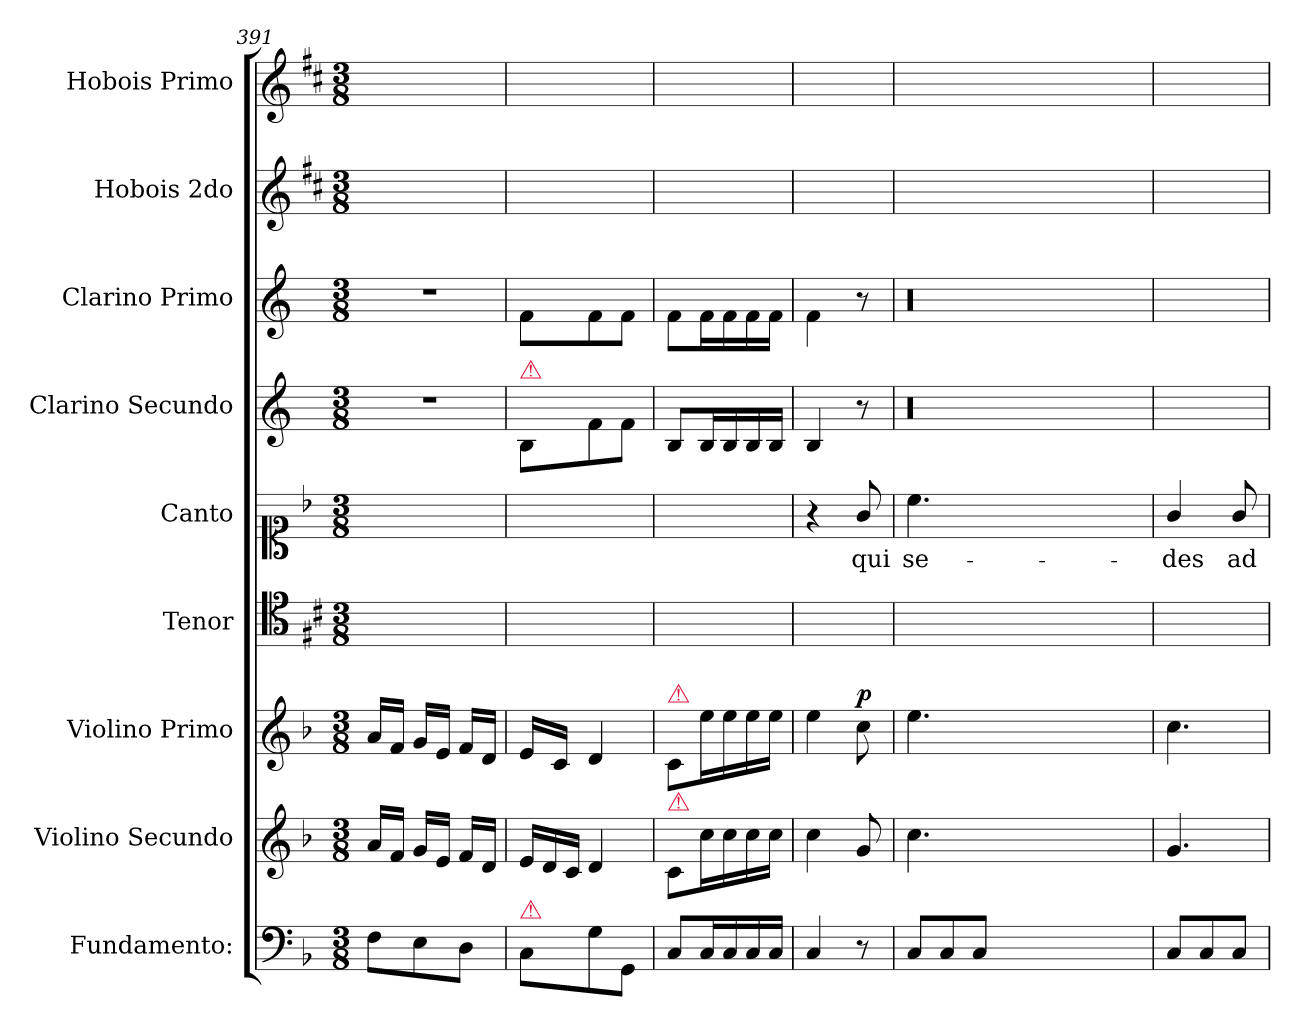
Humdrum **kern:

**kern	**kern	**kern	**dynam	**kern	**kern	**text	**kern	**kern	**kern	**kern
*part9	*part8	*part7	*part7	*part6	*part5	*part5	*part4	*part3	*part2	*part1
*staff9	*staff8	*staff7	*staff7	*staff6	*staff5	*staff5	*staff4	*staff3	*staff2	*staff1
*I"Fundamento:	*I"Violino Secundo	*I"Violino Primo	*	*I"Tenor	*I"Canto	*	*I"Clarino Secundo	*I"Clarino Primo	*I"Hobois 2do	*I"Hobois Primo
*	*I'vl 2	*I'vl 1	*	*I'T	*	*	*I'clno 2	*I'clno 1	*	*
*clefF4	*clefG2	*clefG2	*	*clefC4	*clefC1	*	*clefG2	*clefG2	*clefG2	*clefG2
*	*	*	*	*	*	*	*ITrd-1c-2	*ITrd-1c-2	*	*
*k[b-]	*k[b-]	*k[b-]	*	*k[f#c#]	*k[b-]	*	*k[f#c#]	*k[f#c#]	*k[f#c#]	*k[f#c#]
*M3/8	*M3/8	*M3/8	*	*M3/8	*M3/8	*	*M3/8	*M3/8	*M3/8	*M3/8
=391	=391	=391	=391	=391	=391	=391	=391	=391	=391	=391
8F\L	16a/LL	16a/LL	.	4.ryy	4.ryy	.	4.r	4.r	4.ryy	4.ryy
.	16f/JJ	16f/JJ	.	.	.	.	.	.	.	.
8E\	16g/LL	16g/LL	.	.	.	.	.	.	.	.
.	16e/JJ	16e/JJ	.	.	.	.	.	.	.	.
8D\J	16f/LL	16f/LL	.	.	.	.	.	.	.	.
.	16d/JJ	16d/JJ	.	.	.	.	.	.	.	.
=392	=392	=392	=392	=392	=392	=392	=392	=392	=392	=392
*	*Xtuplet	*	*	*	*	*	*	*	*	*
!	!	!	!	!	!	!	!LO:TX:a:color=crimson:t=⚠	!	!	!
!LO:TX:a:color=crimson:t=⚠	!	!	!	!	!	!	!	!	!	!
8C\L	24e/LL	16e/LL	.	4.ryy	4.ryy	.	8c#/L	8g\L	4.ryy	4.ryy
.	24d/	.	.	.	.	.	.	.	.	.
.	.	16c/JJ	.	.	.	.	.	.	.	.
.	24c/JJ	.	.	.	.	.	.	.	.	.
8G\	4d/	4d/	.	.	.	.	8g\	8g\	.	.
8GG/J	.	.	.	.	.	.	8g\J	8g\J	.	.
=393	=393	=393	=393	=393	=393	=393	=393	=393	=393	=393
!	!	!LO:TX:a:color=crimson:t=⚠	!	!	!	!	!	!	!	!
!	!LO:TX:a:color=crimson:t=⚠	!	!	!	!	!	!	!	!	!
8C/L	8c/L	8c/L	.	4.ryy	4.ryy	.	8c#/L	8g\L	4.ryy	4.ryy
16C/L	16cc\L	16ee\L	.	.	.	.	16c#/L	16g\L	.	.
16C/	16cc\	16ee\	.	.	.	.	16c#/	16g\	.	.
16C/	16cc\	16ee\	.	.	.	.	16c#/	16g\	.	.
16C/JJ	16cc\JJ	16ee\JJ	.	.	.	.	16c#/JJ	16g\JJ	.	.
=394	=394	=394	=394	=394	=394	=394	=394	=394	=394	=394
4C/	4cc\	4ee\	.	4.ryy	4r	.	4c#/	4g\	4.ryy	4.ryy
!	!	!	!LO:DY:a	!	!	!	!	!	!	!
8r	8g/	8cc\	p	.	8g/	qui	8r	8r	.	.
=395	=395	=395	=395	=395	=395	=395	=395	=395	=395	=395
!	!	!	!	!	!	!	!LO:N:vis=00	!LO:N:vis=00	!	!
8C/L	4.cc\	4.ee\	.	4.ryy	4.cc\	se-	1.r	1.r	4.ryy	4.ryy
8C/	.	.	.	.	.	.	.	.	.	.
8C/J	.	.	.	.	.	.	.	.	.	.
1ryy	1ryy	1ryy	.	1ryy	1ryy	.	.	.	1ryy	1ryy
8ryy	8ryy	8ryy	.	8ryy	8ryy	.	.	.	8ryy	8ryy
=396	=396	=396	=396	=396	=396	=396	=396	=396	=396	=396
8C/L	4.g/	4.cc\	.	4.ryy	4g/	-des	4.ryy	4.ryy	4.ryy	4.ryy
8C/	.	.	.	.	.	.	.	.	.	.
8C/J	.	.	.	.	8g/	ad	.	.	.	.
=	=	=	=	=	=	=	=	=	=	=
*-	*-	*-	*-	*-	*-	*-	*-	*-	*-	*-
